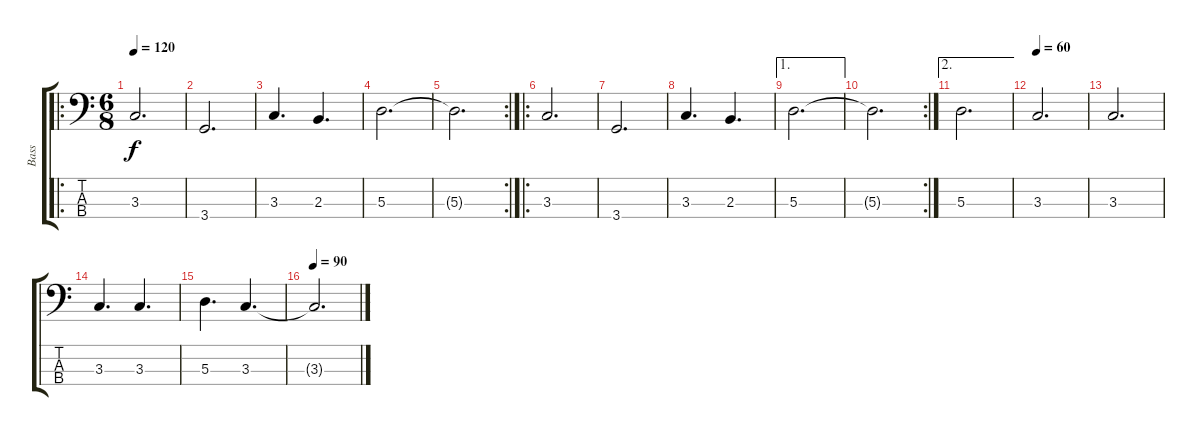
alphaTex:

\track ("Bass" "Bass") {instrument fretlessbass}
\staff {score tabs}
\tuning (G2 D2 A1 E1) {hide}
\ro
\ts (6 8)
\tempo 120
\clef f4
\ks c
3.3.2{d dy f} |
3.4.2{d} |
3.3.4{d} 2.3.4{d} |
5.3.2{d} |
\rc 2
5.3{t}.2{d} |
\ro
3.3.2{d} |
3.4.2{d} |
3.3.4{d} 2.3.4{d} |
\ae 1
5.3.2{d} |
\rc 2
5.3{t}.2{d} |
\ae 2
5.3.2{d} |
\tempo 60
3.3.2{d} |
3.3.2{d} |
3.3.4{d} 3.3.4{d} |
5.3.4{d} 3.3.4{d} |
\tempo 90
3.3{t}.2{d}
